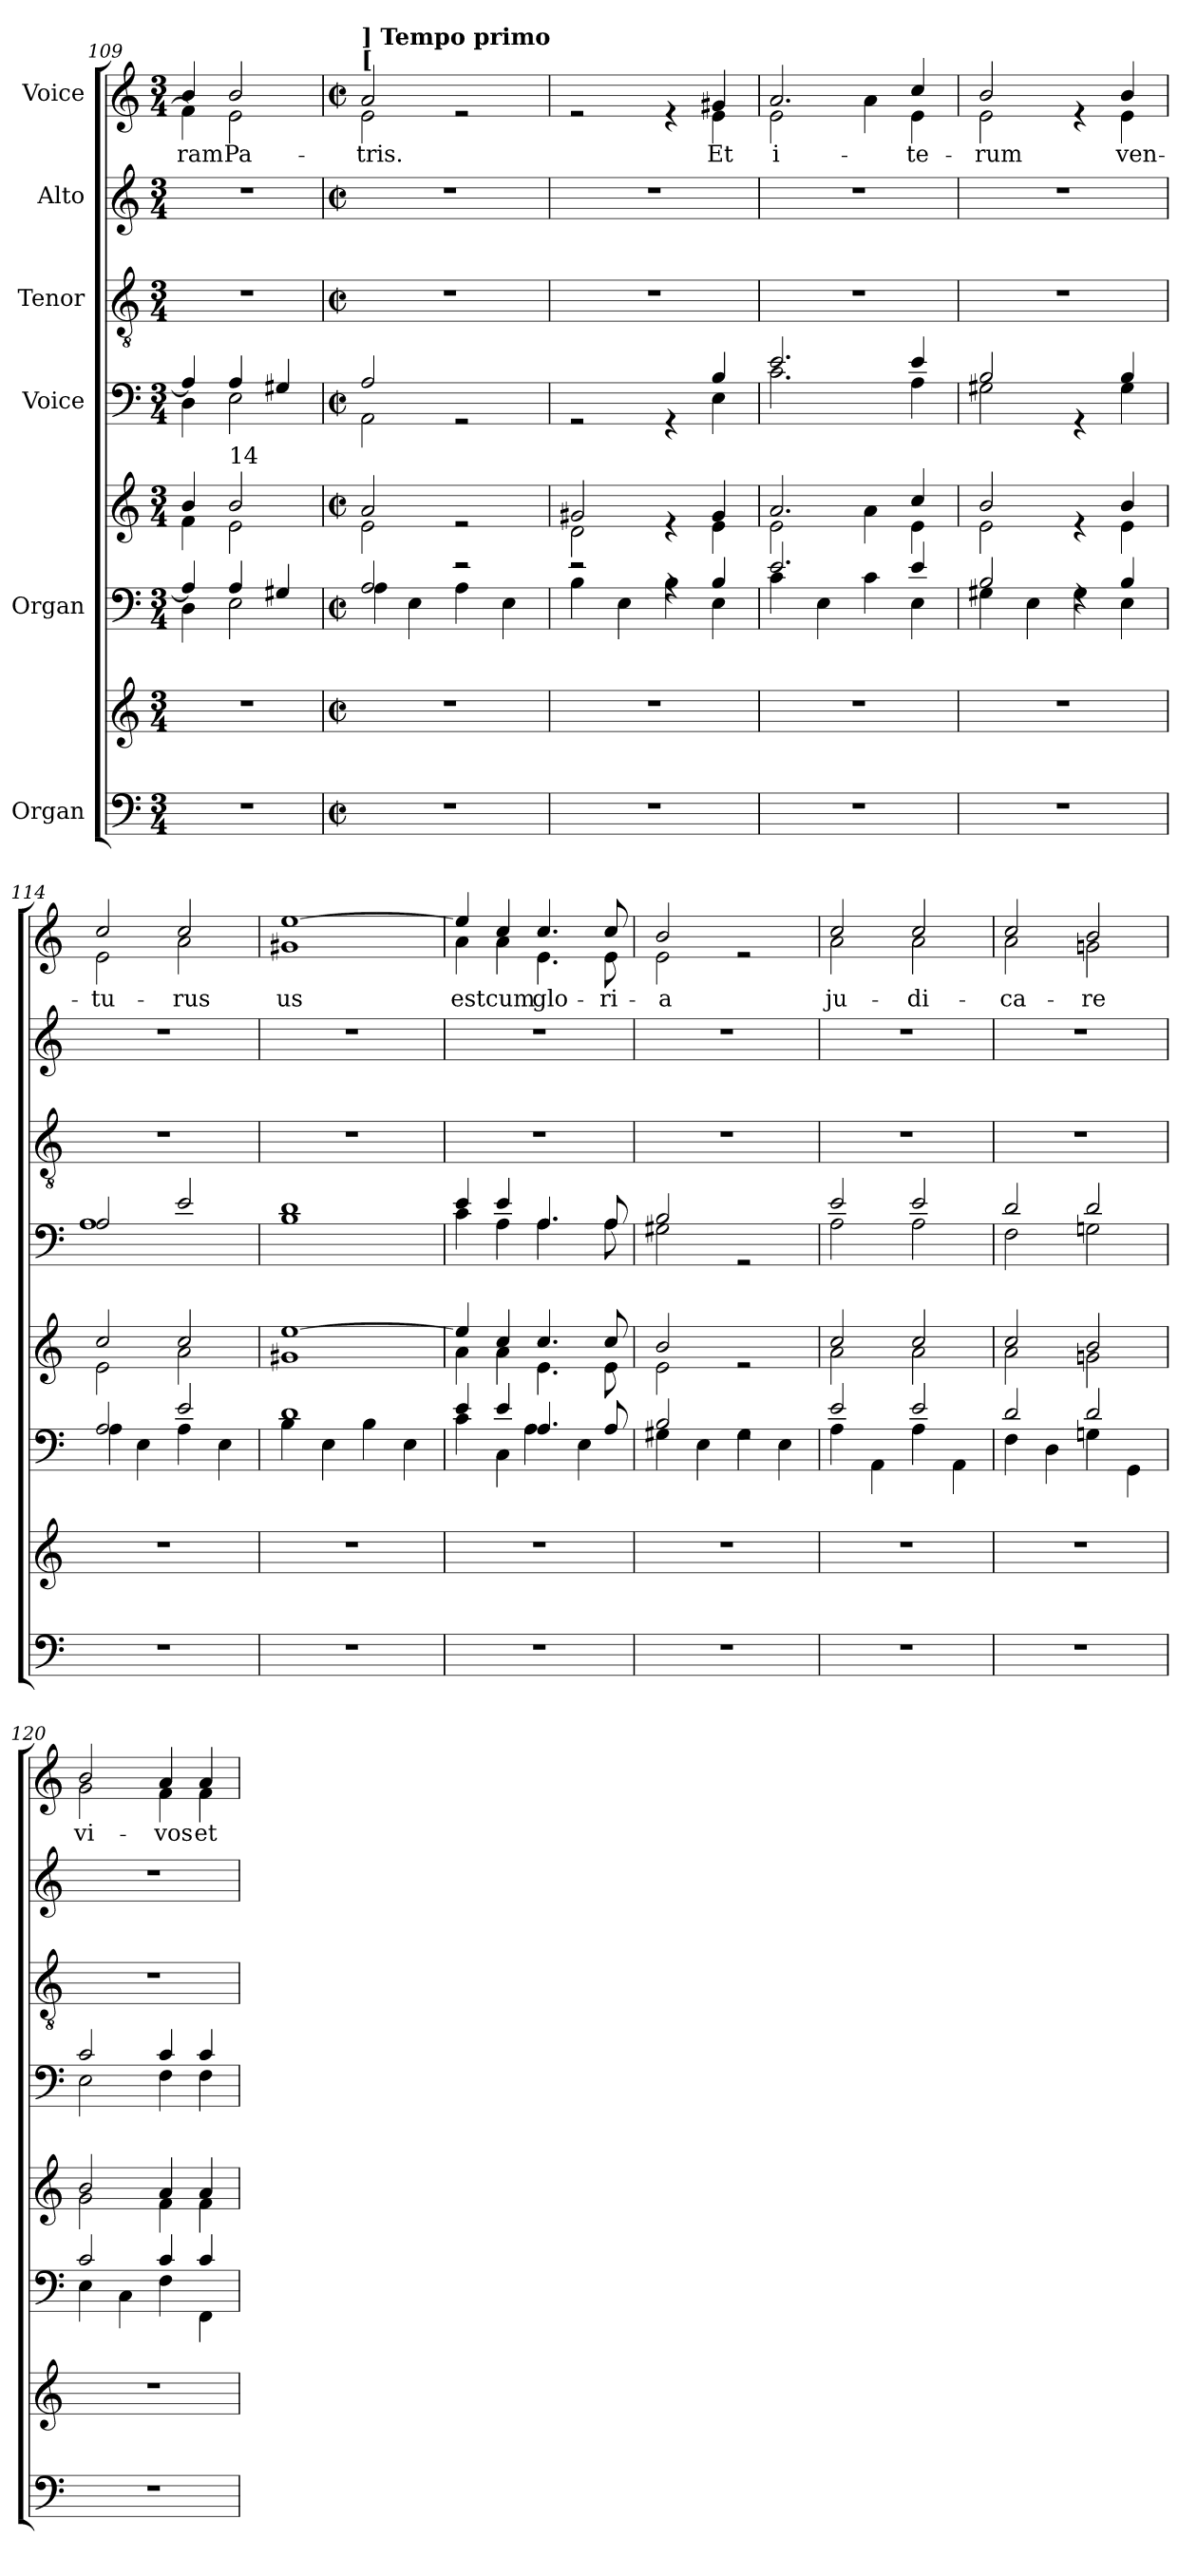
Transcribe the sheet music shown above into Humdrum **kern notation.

**kern	**kern	**kern	**kern	**kern	**kern	**kern	**kern	**text
*part6	*part6	*part5	*part5	*part4	*part3	*part2	*part1	*part1
*staff8	*staff7	*staff6	*staff5	*staff4	*staff3	*staff2	*staff1	*staff1
*I"Organ	*	*I"Organ	*	*I"Voice	*I"Tenor	*I"Alto	*I"Voice	*
*clefF4	*clefG2	*clefF4	*clefG2	*clefF4	*clefGv2	*clefG2	*clefG2	*
*k[]	*k[]	*k[]	*k[]	*k[]	*k[]	*k[]	*k[]	*
*M3/4	*M3/4	*M3/4	*M3/4	*M3/4	*M3/4	*M3/4	*M3/4	*
=109	=109	=109	=109	=109	=109	=109	=109	=109
*	*	*^	*^	*^	*	*	*	*
!	!	!	!	!	!	!	!	!	!	!	!LO:LY:b
*	*	*	*	*	*	*	*	*	*	*^	*
2.r	2.r	4A/]	4D\	4b/	4f\	4A/]	4D\	2.r	2.r	4b/	4f\]	-ram
!	!	!	!	!LO:TX:a:t=14	!	!	!	!	!	!	!	!
!	!	!	!	!	!	!	!	!	!	!	!	!LO:LY:b
.	.	4A/	2E\	2b/	2e\	4A/	2E\	.	.	2b/	2e\	Pa-
.	.	4G#X/	.	.	.	4G#X/	.	.	.	.	.	.
=110	=110	=110	=110	=110	=110	=110	=110	=110	=110	=110	=110	=110
*M2/2	*M2/2	*M2/2	*	*M2/2	*	*M2/2	*	*M2/2	*M2/2	*M2/2	*	*
*met(c|)	*met(c|)	*met(c|)	*	*met(c|)	*	*met(c|)	*	*met(c|)	*met(c|)	*met(c|)	*	*
*	*	*	*	*	*	*	*	*	*	*MM240	*	*
!	!	!	!	!	!	!	!	!	!	!LO:TX:a:B:t=[	!	!
!	!	!	!	!	!	!	!	!	!	!LO:TX:a:B:t=] Tempo primo	!	!
!	!	!	!	!	!	!	!	!	!	!	!	!LO:LY:b
1r	1r	2A/	4A\	2a/	2e\	2A/	2AA\	1r	1r	2a/	2e\	-tris.
.	.	.	4E\	.	.	.	.	.	.	.	.	.
.	.	2r	4A\	2re	2ryy	2rGG	2ryy	.	.	2re	2ryy	.
.	.	.	4E\	.	.	.	.	.	.	.	.	.
=111	=111	=111	=111	=111	=111	=111	=111	=111	=111	=111	=111	=111
1r	1r	2r	4B\	2g#X/	2d\	2rGG	2.ryy	1r	1r	2re	2.ryy	.
.	.	.	4E\	.	.	.	.	.	.	.	.	.
.	.	4rA	4B\	4re	4ryy	4rGG	.	.	.	4re	.	.
!	!	!	!	!	!	!	!	!	!	!	!	!LO:LY:b
.	.	4B/	4E\	4g#/	4e\	4B/	4E\	.	.	4g#X/	4e\	Et
=112	=112	=112	=112	=112	=112	=112	=112	=112	=112	=112	=112	=112
!	!	!	!	!	!	!	!	!	!	!	!	!LO:LY:b
1r	1r	2.e/	4c\	2.a/	2e\	2.e/	2.c\	1r	1r	2.a/	2e\	i-
.	.	.	4E\	.	.	.	.	.	.	.	.	.
.	.	.	4c\	.	4a\	.	.	.	.	.	4a\	.
!	!	!	!	!	!	!	!	!	!	!	!	!LO:LY:b
.	.	4e/	4E\	4cc/	4e\	4e/	4A\	.	.	4cc/	4e\	-te-
!!LO:LB:g=z	!!
=113	=113	=113	=113	=113	=113	=113	=113	=113	=113	=113	=113	=113
!	!	!	!	!	!	!	!	!	!	!	!	!LO:LY:b
1r	1r	2B/	4G#X\	2b/	2e\	2B/	2G#X\	1r	1r	2b/	2e\	-rum
.	.	.	4E\	.	.	.	.	.	.	.	.	.
.	.	4rF	4G#\	4re	4ryy	4rGG	4ryy	.	.	4re	4ryy	.
!	!	!	!	!	!	!	!	!	!	!	!	!LO:LY:b
!	!	!	!	!	!	!	!	!	!	!	!	!LO:LY:b
.	.	4B/	4E\	4b/	4e\	4B/	4G#\	.	.	4b/	4e\	ven-
=114	=114	=114	=114	=114	=114	=114	=114	=114	=114	=114	=114	=114
!	!	!	!	!	!	!	!	!	!	!	!	!LO:LY:b
!	!	!	!	!	!	!	!	!	!	!	!	!LO:LY:b
1r	1r	2A/	4A\	2cc/	2e\	2A/	1A	1r	1r	2cc/	2e\	-tu-
.	.	.	4E\	.	.	.	.	.	.	.	.	.
!	!	!	!	!	!	!	!	!	!	!	!	!LO:LY:b
.	.	2e/	4A\	2cc/	2a\	2e/	.	.	.	2cc/	2a\	-rus
.	.	.	4E\	.	.	.	.	.	.	.	.	.
=115	=115	=115	=115	=115	=115	=115	=115	=115	=115	=115	=115	=115
!	!	!	!	!	!	!	!	!	!	!	!	!LO:LY:b
!	!	!	!	!	!	!	!	!	!	!	!	!LO:LY:b
1r	1r	1d	4B\	[1ee	1g#X	1d	1B	1r	1r	[1ee	1g#X	-us
.	.	.	4E\	.	.	.	.	.	.	.	.	.
.	.	.	4B\	.	.	.	.	.	.	.	.	.
.	.	.	4E\	.	.	.	.	.	.	.	.	.
=116	=116	=116	=116	=116	=116	=116	=116	=116	=116	=116	=116	=116
!	!	!	!	!	!	!	!	!	!	!	!	!LO:LY:b
1r	1r	4e/	4c\	4ee/]	4a\	4e/	4c\	1r	1r	4ee/]	4a\	est
!	!	!	!	!	!	!	!	!	!	!	!	!LO:LY:b
.	.	4e/	4C\	4cc/	4a\	4e/	4A\	.	.	4cc/	4a\	cum
!	!	!	!	!	!	!	!	!	!	!	!	!LO:LY:b
.	.	4.A/	4A\	4.cc/	4.e\	4.A/	4.A\	.	.	4.cc/	4.e\	glo-
.	.	.	4E\	.	.	.	.	.	.	.	.	.
!	!	!	!	!	!	!	!	!	!	!	!	!LO:LY:b
.	.	8A/	.	8cc/	8e\	8A/	8A\	.	.	8cc/	8e\	-ri-
=117	=117	=117	=117	=117	=117	=117	=117	=117	=117	=117	=117	=117
!	!	!	!	!	!	!	!	!	!	!	!	!LO:LY:b
1r	1r	2B/	4G#X\	2b/	2e\	2B/	2G#X\	1r	1r	2b/	2e\	-a
.	.	.	4E\	.	.	.	.	.	.	.	.	.
.	.	2rF	4G#\	2re	2ryy	2rGG	2ryy	.	.	2re	2ryy	.
.	.	.	4E\	.	.	.	.	.	.	.	.	.
=118	=118	=118	=118	=118	=118	=118	=118	=118	=118	=118	=118	=118
!	!	!	!	!	!	!	!	!	!	!	!	!LO:LY:b
1r	1r	2e/	4A\	2cc/	2a\	2e/	2A\	1r	1r	2cc/	2a\	ju-
.	.	.	4AA\	.	.	.	.	.	.	.	.	.
!	!	!	!	!	!	!	!	!	!	!	!	!LO:LY:b
.	.	2e/	4A\	2cc/	2a\	2e/	2A\	.	.	2cc/	2a\	-di-
.	.	.	4AA\	.	.	.	.	.	.	.	.	.
=119	=119	=119	=119	=119	=119	=119	=119	=119	=119	=119	=119	=119
!	!	!	!	!	!	!	!	!	!	!	!	!LO:LY:b
1r	1r	2d/	4F\	2cc/	2a\	2d/	2F\	1r	1r	2cc/	2a\	-ca-
.	.	.	4D\	.	.	.	.	.	.	.	.	.
!	!	!	!	!	!	!	!	!	!	!	!	!LO:LY:b
.	.	2d/	4Gn\	2b/	2gn\	2d/	2Gn\	.	.	2b/	2gn\	-re
.	.	.	4GG\	.	.	.	.	.	.	.	.	.
=120	=120	=120	=120	=120	=120	=120	=120	=120	=120	=120	=120	=120
!	!	!	!	!	!	!	!	!	!	!	!	!LO:LY:b
1r	1r	2c/	4E\	2b/	2g\	2c/	2E\	1r	1r	2b/	2g\	vi-
.	.	.	4C\	.	.	.	.	.	.	.	.	.
!	!	!	!	!	!	!	!	!	!	!	!	!LO:LY:b
.	.	4c/	4F\	4a/	4f\	4c/	4F\	.	.	4a/	4f\	-vos
!	!	!	!	!	!	!	!	!	!	!	!	!LO:LY:b
.	.	4c/	4FF\	4a/	4f\	4c/	4F\	.	.	4a/	4f\	et
*	*	*v	*v	*	*	*v	*v	*	*	*v	*v	*
*	*	*	*v	*v	*	*	*	*	*
=	=	=	=	=	=	=	=	=
*-	*-	*-	*-	*-	*-	*-	*-	*-
